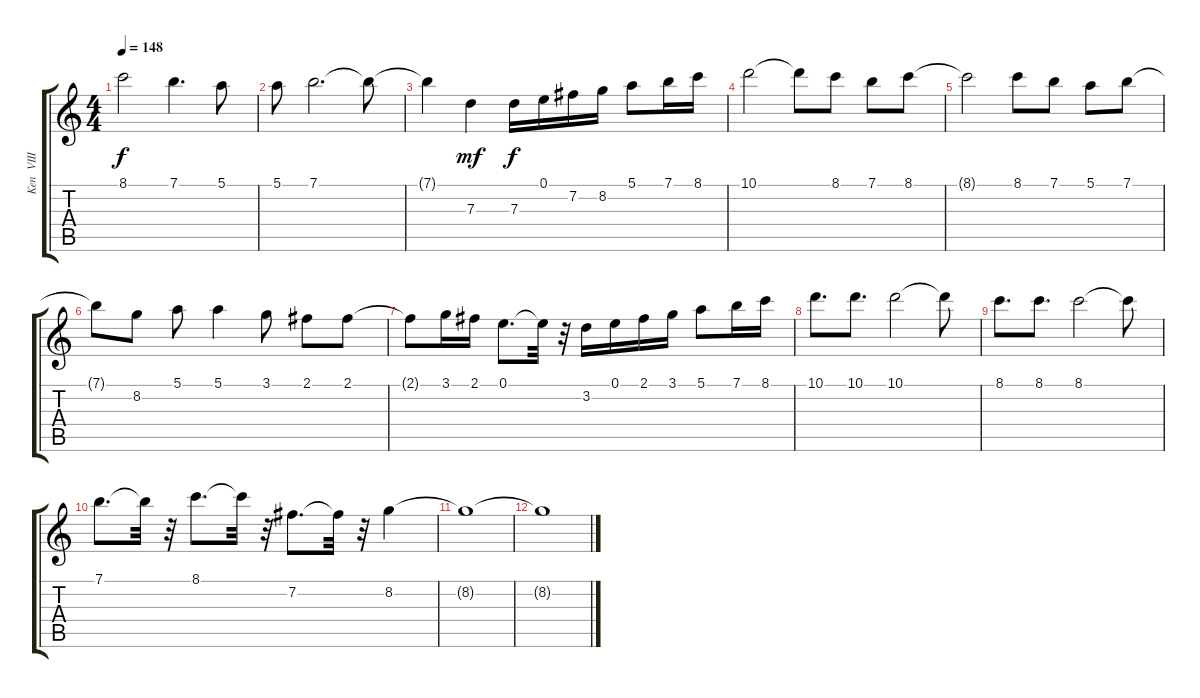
\track ("Ken  VIII" "Ken  VIII") {instrument distortionguitar}
\staff {score tabs}
\tuning (E4 B3 G3 D3 A2 E2) {hide}
\ts (4 4)
\tempo 148
\clef g2
\ks c
8.1{t}.2{dy f} 7.1.4{d} 5.1.8 |
5.1.8 7.1.2{d} 7.1{t}.8 |
7.1{t}.4 7.3.4{dy mf} 7.3.16{dy f} 0.1.16 7.2.16 8.2.16 5.1.8 7.1.16 8.1.16 |
10.1.2 10.1{t}.8 8.1.8 7.1.8 8.1.8 |
8.1{t}.2 8.1.8 7.1.8 5.1.8 7.1.8 |
7.1{t}.8 8.2.8 5.1.8 5.1.4 3.1.8 2.1.8 2.1.8 |
2.1{t}.8 3.1.16 2.1.16 0.1.8{d} 0.1{t}.32 r.32 3.2.16 0.1.16 2.1.16 3.1.16 5.1.8 7.1.16 8.1.16 |
10.1.8{d} 10.1.8{d} 10.1.2 10.1{t}.8 |
8.1.8{d} 8.1.8{d} 8.1.2 8.1{t}.8 |
7.1.8{d} 7.1{t}.32 r.32 8.1.8{d} 8.1{t}.32 r.32 7.2.8{d} 7.2{t}.32 r.32 8.2.4 |
8.2{t}.1 |
8.2{t}.1
